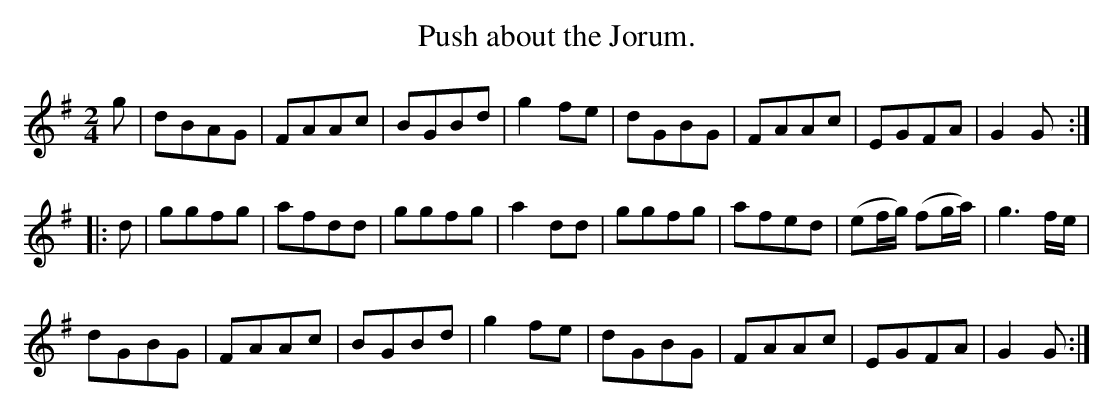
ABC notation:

X:1
T:Push about the Jorum.
M:2/4
L:1/8
K:G
g|dBAG|FAAc|BGBd|g2fe|dGBG|FAAc|EGFA           |G2G  :|
|:d|ggfg|afdd|ggfg|a2dd|ggfg|afed|(ef/g/) (fg/a/)|g3f/e/|
dGBG|FAAc|BGBd|g2fe|dGBG|FAAc|EGFA           |G2G  :|
